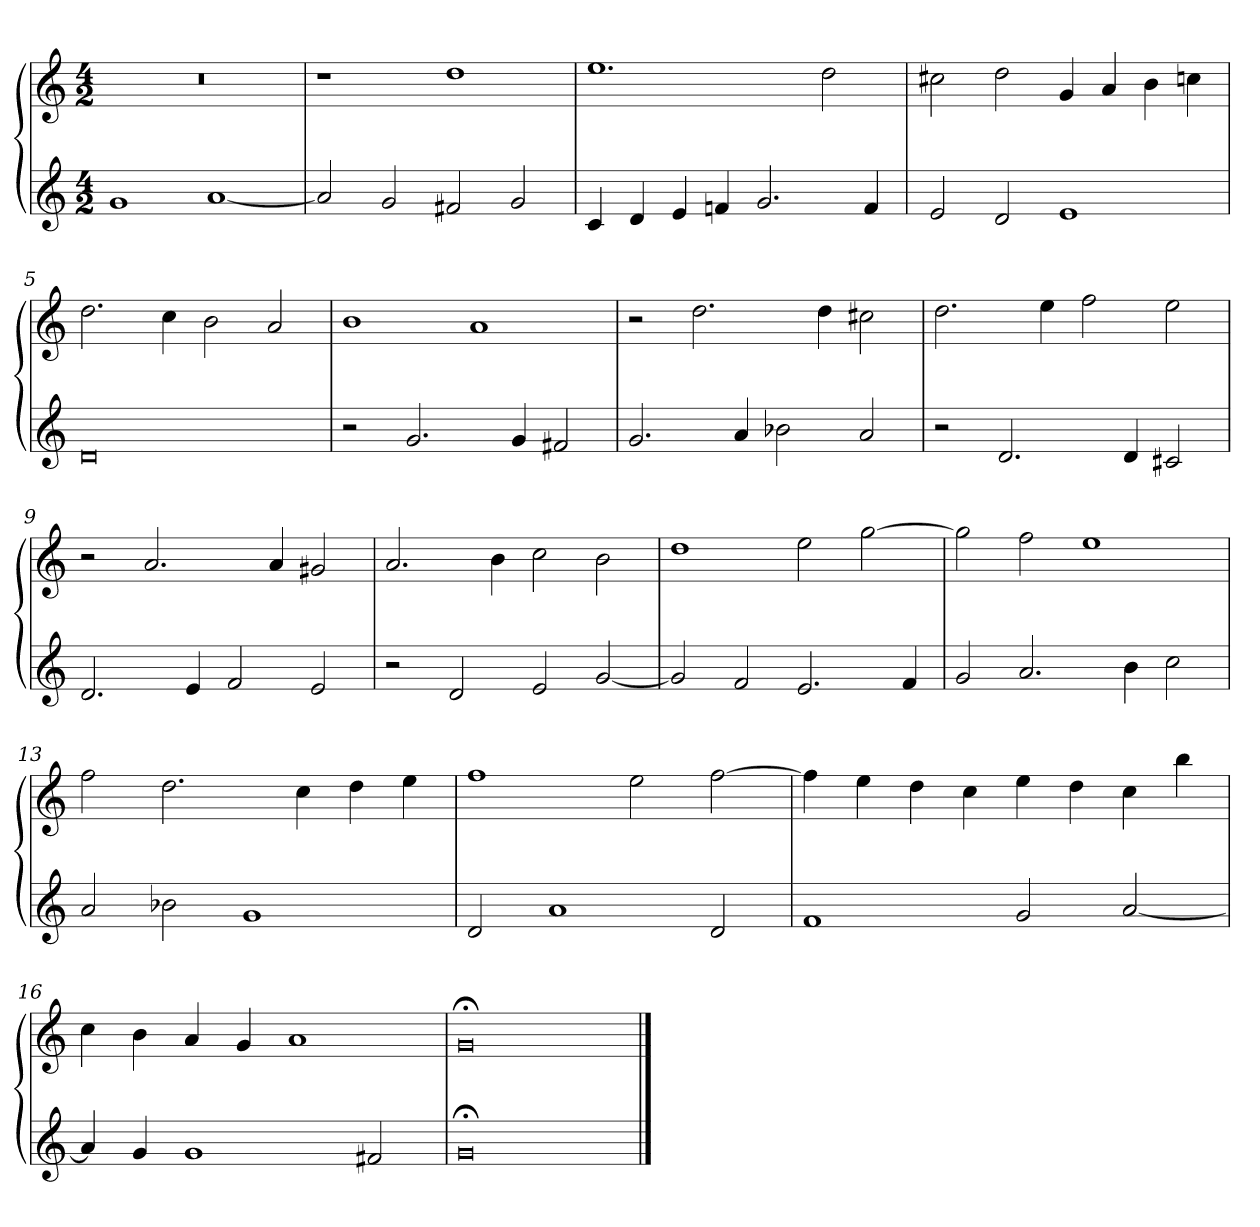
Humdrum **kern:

**kern	**kern
*part1	*part1
*staff2	*staff1
*M4/2	*M4/2
=1	=1
1g	0r
[1a	.
=2	=2
2a]	1r
2g	.
2f#X	1dd
2g	.
=3	=3
4c	1.ee
4d	.
4e	.
4fn	.
2.g	.
.	2dd
4f	.
=4	=4
2e	2cc#X
2d	2dd
1e	4g
.	4a
.	4b
.	4ccn
=5	=5
0d	2.dd
.	4cc
.	2b
.	2a
=6	=6
2r	1b
2.g	.
.	1a
4g	.
2f#X	.
=7	=7
2.g	2r
.	2.dd
4a	.
2b-X	.
.	4dd
2a	2cc#X
=8	=8
2r	2.dd
2.d	.
.	4ee
.	2ff
4d	.
2c#X	2ee
=9	=9
2.d	2r
.	2.a
4e	.
2f	.
.	4a
2e	2g#X
=10	=10
2r	2.a
2d	.
.	4b
2e	2cc
[2g	2b
=11	=11
2g]	1dd
2f	.
2.e	2ee
.	[2gg
4f	.
=12	=12
2g	2gg]
2.a	2ff
.	1ee
4b	.
2cc	.
=13	=13
2a	2ff
2b-X	2.dd
1g	.
.	4cc
.	4dd
.	4ee
=14	=14
2d	1ff
1a	.
.	2ee
2d	[2ff
=15	=15
1f	4ff]
.	4ee
.	4dd
.	4cc
2g	4ee
.	4dd
[2a	4cc
.	4bb
=16	=16
4a]	4cc
4g	4b
1g	4a
.	4g
.	1a
2f#X	.
=17	=17
0g;<	0g;<
==	==
*-	*-
